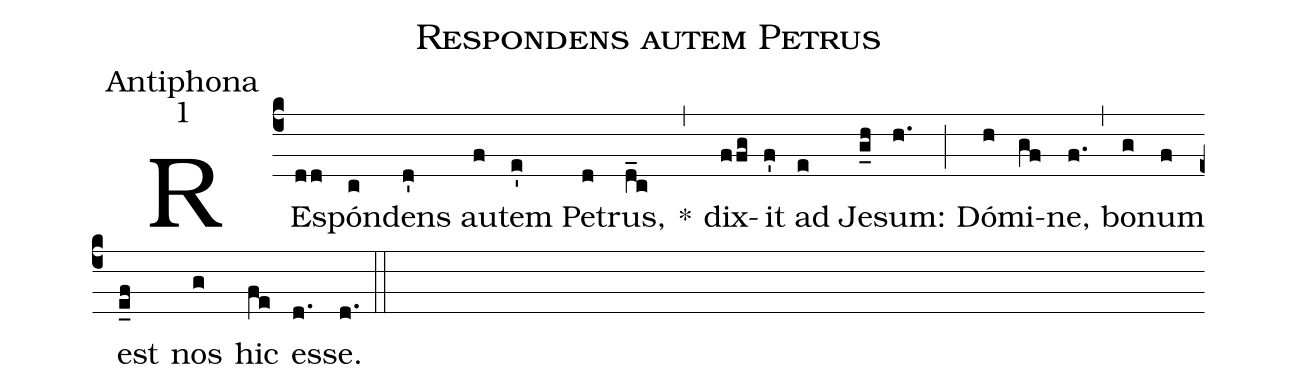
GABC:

name:Respondens autem Petrus;
office-part:Antiphona;
mode:1;
%%
(c4)
RE(dd)spón(c)dens(d') au(f)tem(e') Pe(d)trus,(d_c) *(,)
dix(ffg)it(f') ad(e) Je(g_h)sum:(h.) (;)
Dó(h)mi(gf)ne,(f.) (,)
bo(g)num(f) est(e_f) nos(g) hic(fe) es(d.)se.(d.) (::)
